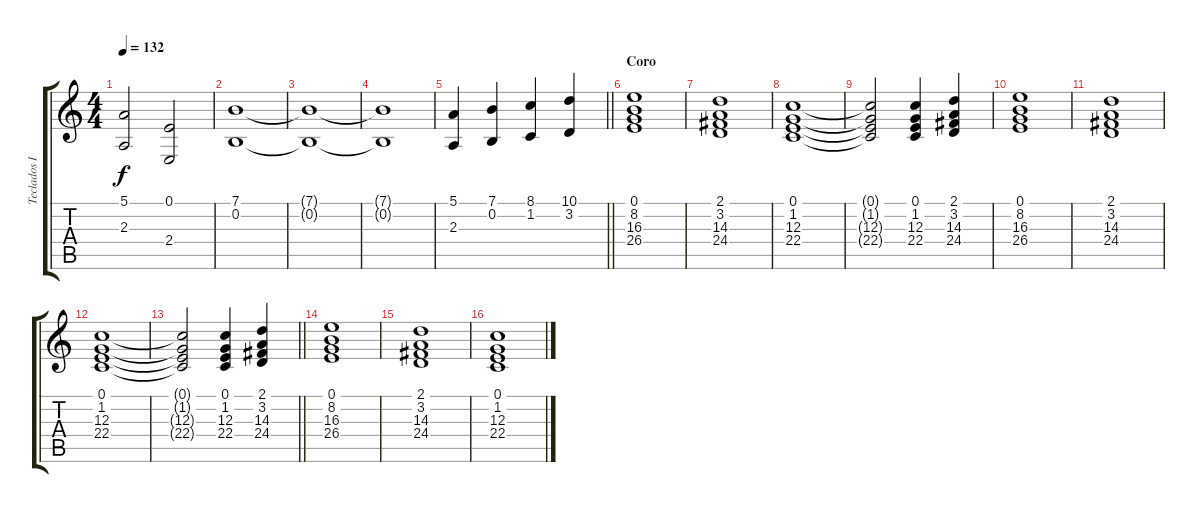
\track ("Teclados II" "Teclados I") {instrument stringensemble1}
\staff {score tabs}
\tuning (E4 B3 G3 D3 A2 E2) {hide}
\ts (4 4)
\tempo 132
\clef g2
\ks c
(5.1 2.3).2{dy f} (0.1 2.4).2 |
(7.1 0.2).1 |
(7.1{t} 0.2{t}).1 |
(7.1{t} 0.2{t}).1 |
\barLineRight lightlight
(5.1 2.3).4 (7.1 0.2).4 (8.1 1.2).4 (10.1 3.2).4 |
\section ("" "Coro")
(0.1 8.2 16.3 26.4).1 |
(2.1 3.2 14.3 24.4).1 |
(0.1 1.2 12.3 22.4).1 |
(0.1{t} 1.2{t} 12.3{t} 22.4{t}).2 (0.1 1.2 12.3 22.4).4 (2.1 3.2 14.3 24.4).4 |
(0.1 8.2 16.3 26.4).1 |
(2.1 3.2 14.3 24.4).1 |
(0.1 1.2 12.3 22.4).1 |
\barLineRight lightlight
(0.1{t} 1.2{t} 12.3{t} 22.4{t}).2 (0.1 1.2 12.3 22.4).4 (2.1 3.2 14.3 24.4).4 |
(0.1 8.2 16.3 26.4).1 |
(2.1 3.2 14.3 24.4).1 |
(0.1 1.2 12.3 22.4).1
